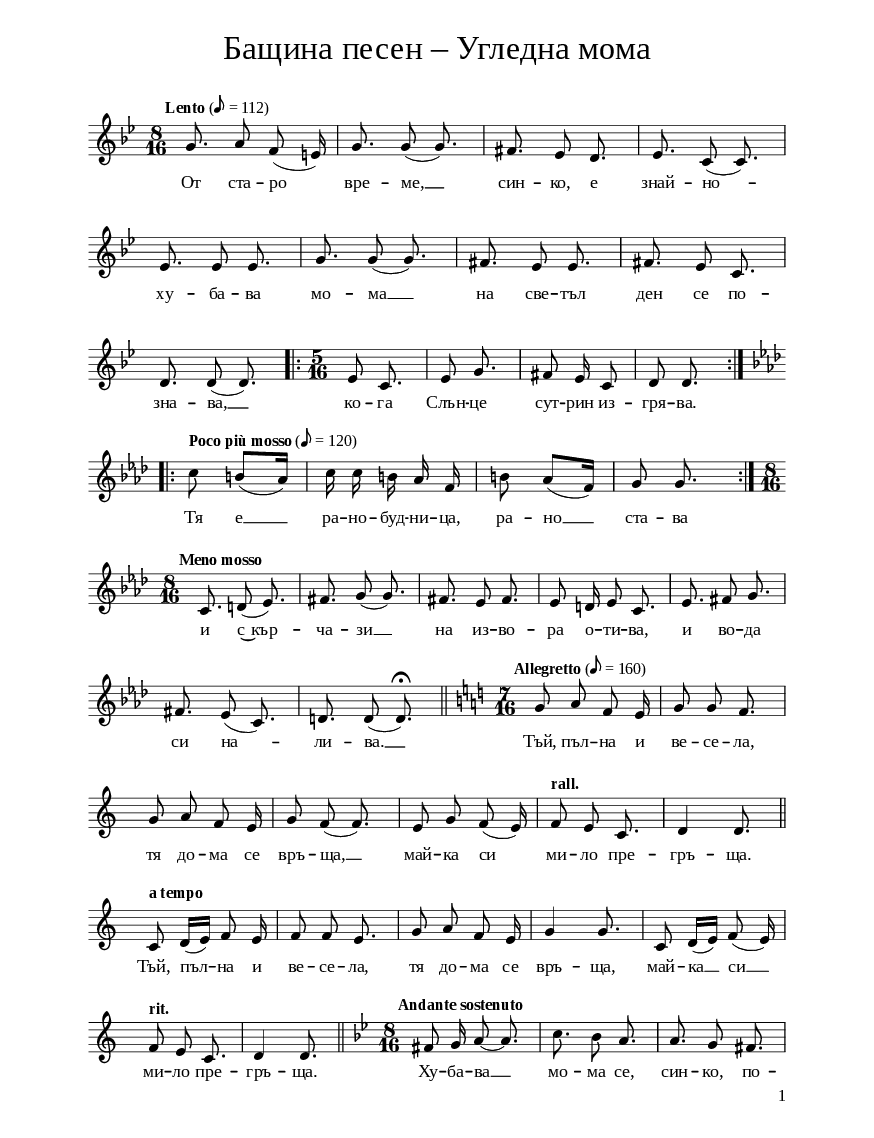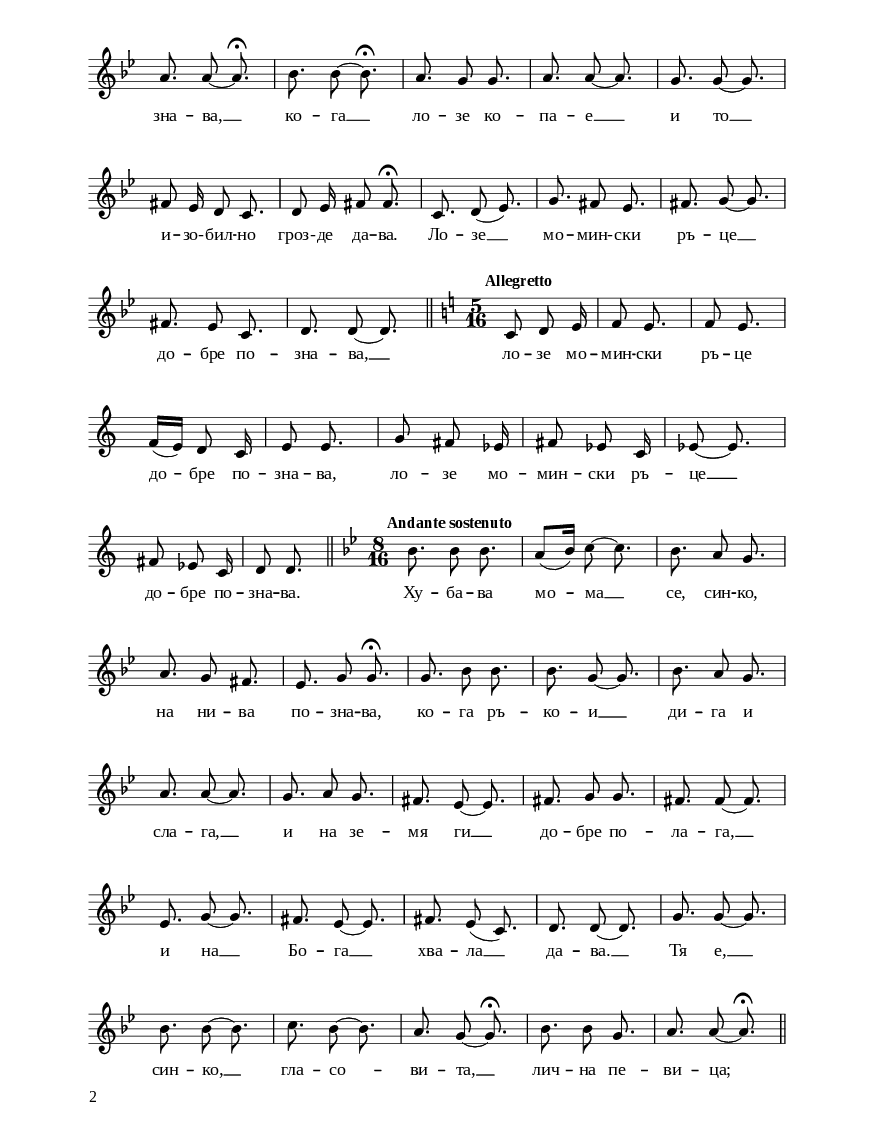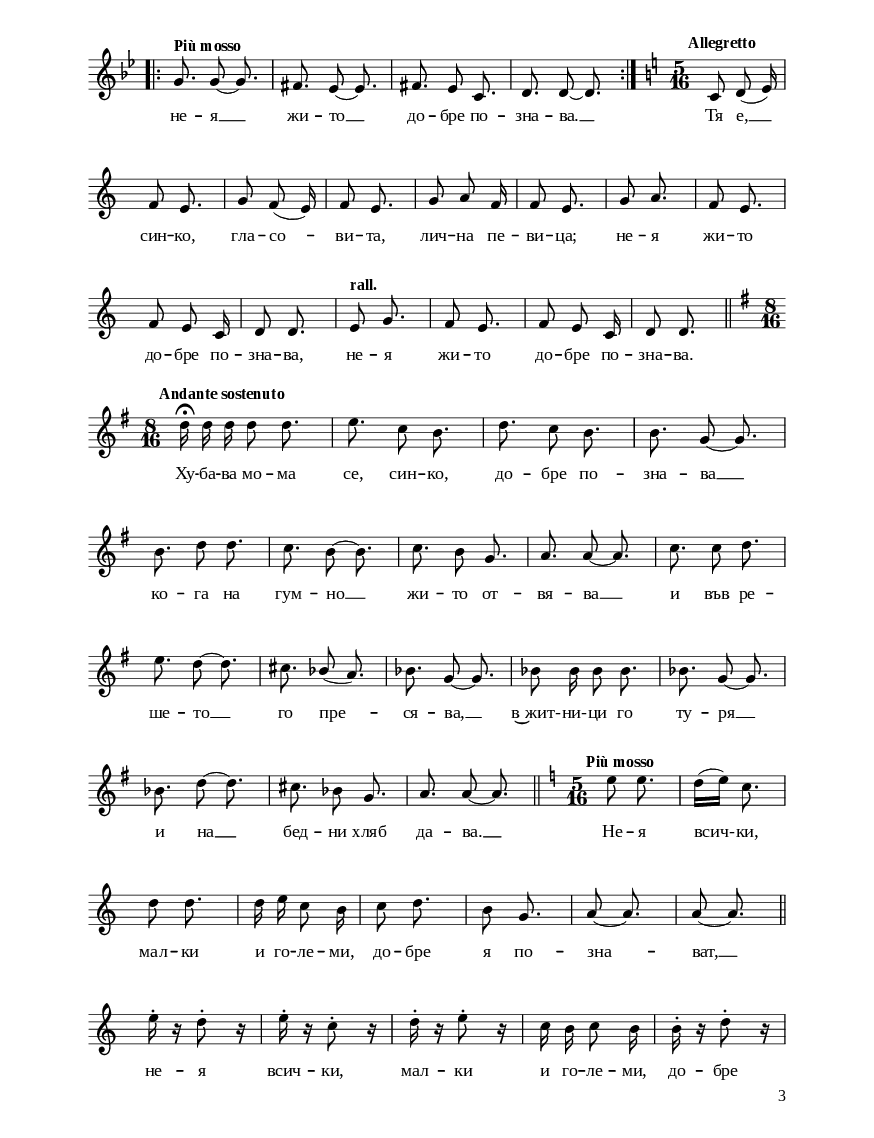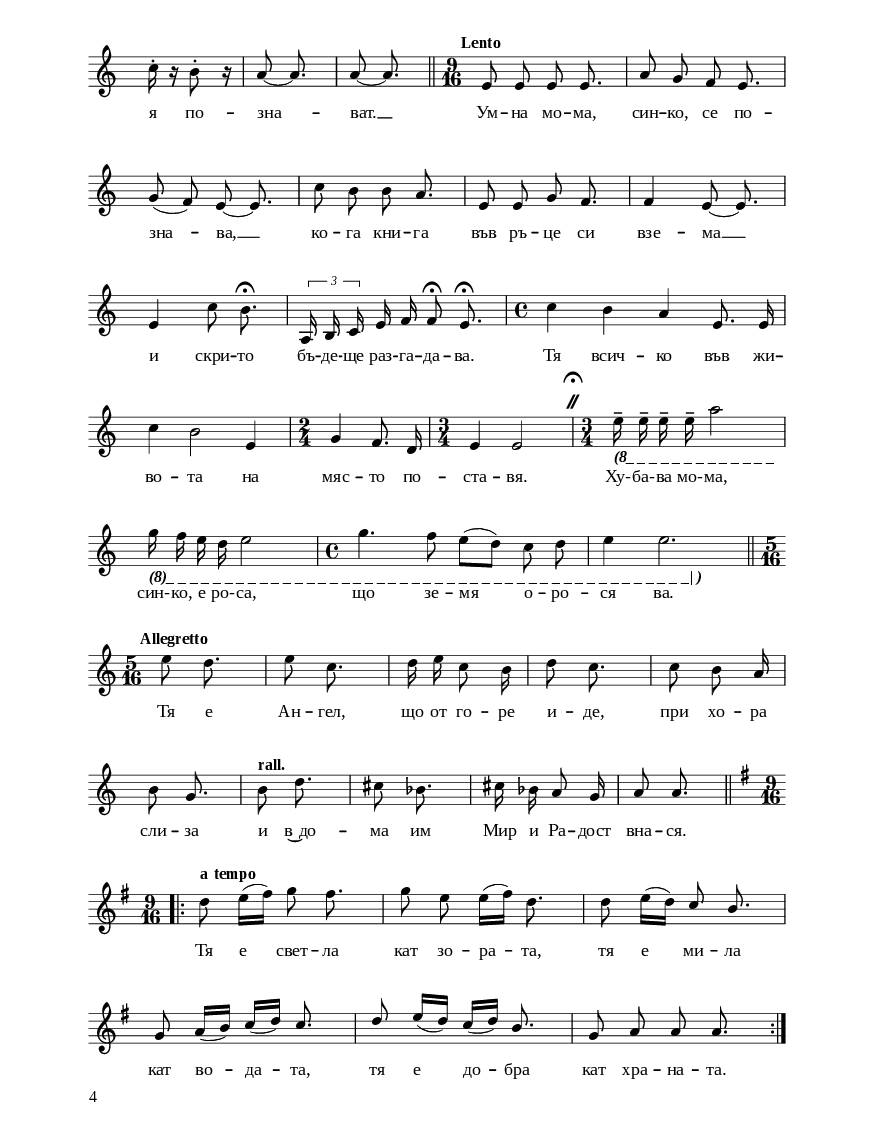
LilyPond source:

\version "2.24.2"

% include paper part and global functions
\include "include/globals.ily"

\bookpart {
  \label #'ref138
  \tocItem \markup "Бащина песен – Угледна мома"
  \paper {
    print-all-headers = ##t
    print-page-number = ##t
    print-first-page-number = ##t

    % put page numbers on the bottom
    oddHeaderMarkup = \markup ""
    evenHeaderMarkup = \markup ""
    oddFooterMarkup = \markup
    \fill-line {
      ""
      \if \should-print-page-number \fromproperty #'page:page-number-string
    }
    evenFooterMarkup = \markup
    \fill-line {
      \if \should-print-page-number \fromproperty #'page:page-number-string
      ""
    }

    left-margin = 1.5\cm
    right-margin = 1.5\cm
    top-margin = 1.6\cm
    bottom-margin = 1.2\cm
    ragged-bottom = ##t % do not spread the staves to fill the whole vertical space

    % change distance between staves
    system-system-spacing =
    #'((basic-distance . 11.5)
       (minimum-distance . 6)
       (padding . 1)
       (stretchability . 12))
  }
  \score {
    \include "include/score-layout.ily"

    \new Voice  \relative c' {
      \clef treble
      \key g \minor
      \time 8/16
      \tempoFunc "Lento" 8 "112"
      \autoBeamOff
      g'8. a8 f(e16) |
      g8. g8(g8.) |
      fis8. ees8 d8. |
      ees8. c8(c8.) | \break

      ees8. ees8 ees8. |
      g8. g8(g8.)  |
      fis8. ees8 ees8.  |
      fis8. ees8 c8.  | \break

      d8. d8(d8.)  |
      \bar ".|:" \time 5/16 ees8 c8.  |
      ees8 g8. |
      fis8 ees16 c8  |
      d8 d8. | \bar ":|.:" \break



      \tempoFunc "Poco più mosso" 8 "120"
      \key f \minor
      c'8 b8[(aes16)] |  |
      c16 c b aes f |  |
      b8 aes([f16])  |
      g8 g8. | \bar ":|."

      \time 8/16 \break
      \tempo "Meno mosso" c,8. d8(ees8.) |
      fis8. g8 (g8.) |
      fis8. ees8 fis8. |
      ees8 d16 ees8 c8. |
      ees8. fis8 g8. | \break

      fis8.ees8(c8.) |
      d8. d8(d8.\fermata) | \bar "||"
      \time 7/16
      \key c \major
      \tempoFunc "Allegretto" 8 "160"
      g8 a f e16 |
      g8 g f8. | \break

      g8 a f e16 |
      g8 f(f8.) |
      e8 g f(e16) |
      \tempo "rall." f8 e c8. |
      d4 d8. | \bar "||" \break

      \tempo "a tempo"
      c8 d16[(e)] f8 e16 |
      f8 f e8. |
      g8 a f e16 |
      g4 g8. |
      c,8 d16[(e)] f8(e16) | \break

      \tempo "rit."
      f8 e c8. |
      d4 d8. | \bar "||"
      \key g \minor
      \time 8/16
      \tempo "Andante sostenuto"
      fis8 g16 a8~ a8. |
      c8. bes8 a8. |
      a8. g8 fis8. | \break

      a8. a8~ a8.\fermata |
      bes8. bes8~ bes8.\fermata |
      a8. g8 g8. |
      a8. a8~ a8. |
      g8. g8~ g8. | \break

      fis8 ees16 d8 c8. |
      d8 ees16 fis8 fis8.\fermata |
      c8. d8(ees8.) |
      g8. fis8 ees8. |
      fis8. g8~ g8. | \break

      fis8. ees8 c8. |
      d8. d8~ d8. | \bar "||"
      \key c \major
      \time 5/16
      \tempo "Allegretto"
      c8 d e 16 |
      f8 e8. |
      f8 e8. | \break

      f16[(e)] d8 c16 |
      e8 e8.|
      g8 fis ees16 |
      fis8 ees8 c16 |
      ees8~ ees8. | \break

      fis8 ees8 c16 |
      d8 d8. | \bar "||"
      \key g \minor
      \time 8/16
      \tempo "Andante sostenuto"
      bes'8. bes8 bes8. |
      a8[(bes16)] c8~ c8. |
      bes8. a8 g8. | \break
      a8. g8 fis8. |
      ees8. g8 g8.\fermata |
      g8. bes8 bes8. |
      bes8. g8~ g8. |
      bes8. a8 g8. | \break

      a8. a8~ a8. |
      g8. a8 g8. |
      fis8. ees8~ ees8. |
      fis8. g8 g8. |
      fis8. fis8~ fis8. | \break

      ees8. g8~ g8. |
      fis8. ees8~ ees8. |
      fis8. ees8(c8.) |
      d8. d8~ d8. |
      g8. g8~ g8. | \break

      bes8. bes8~ bes8. |
      c8. bes8~ bes8. |
      a8. g8~ g8.\fermata |
      bes8. bes8 g8. |
      a8. a8~ a8.\fermata | \break

      \bar ".|:-||"  \tempo "Più mosso"
      g8. g8~ g8. |
      fis8. ees8~ ees8. |
      fis8. ees8 c8. |
      d8. d8~ d8. | \bar ":|."

      \key c \major
      \time 5/16
      \tempo "Allegretto"
      c8 d(e16) | \break

      f8 e8. |
      g8 f8(e16) |
      f8 e8. |
      g8 a f16 |
      f8 e8. |
      g8 a8. |
      f8 e8. | \break

      f8 e c16 |
      d8 d8. |
      \tempo "rall."
      e8 g8. |
      f8 e8. |
      f8 e c16 |
      d8 d8. | \bar "||"
      \time 8/16
      \key g \major
      \break

      \tempo "Andante sostenuto"
      d'16\fermata d d d8 d8. |
      e8. c8 b8. |
      d8. c8 b8. |
      b8. g8~ g8. \break

      b8. d8 d8. |
      c8. b8~ b8. |
      c8. b8 g8. |
      a8. a8~ a8. |
      c8. c8 d8. | \break

      e8. d8~ d8. |
      cis8. \stemUp bes8(a8.) \stemNeutral |
      bes8. g8~ g8. |
      bes8 bes16 bes8 bes8. |
      bes8. g8~ g8. | \break
      bes8. d8~ d8. |
      cis8. bes8 g8. |
      a8. a8~ a8. |  \bar "||"
      \key c \major
      \time 5/16
      \tempo "Più mosso" e'8 e8. |
      d16[(e)] c8. | \break
      d8 d8. |
      d16 e c8  b16 |
      c8 d8. |
      b8 g8. |
      a8~ a8. |
      a8~ a8. | \bar "||" \break

      e'16\staccato r16 d8\staccato r16 |
      e16\staccato r16 c8\staccato r16 |
      d16\staccato r16 e8\staccato r16 |
      c16 b c8 b16 |
      b16\staccato r16 d8\staccato r16 | \break

      c16\staccato r16 b8\staccato r16 |
      a8~ a8. |
      a8~ a8. |  \bar "||"
      \key a \minor
      \time 9/16
      \tempo "Lento" e8 e e e8. |
      a8 g f e8. | \break

      g8(f) e8~ e8. |
      c'8 b b a8. |
      e8 e g f8. |
      f4 e8~ e8. | \break

      e4 c'8 b8.\fermata |
      \tuplet 3/2 { a,16 b c } e f f8\fermata e8.\fermata |
      \time 4/4 c'4 b a e8. e16  \break |

      c'4 b2 e,4 |
      \time 2/4 g4 f8. d16 |
      \time 3/4 e4   e2 \mark\markup{ \column { \hspace #0 \center-align \normalsize \musicglyph #"scripts.ufermata"  \center-align \normalsize \musicglyph #"scripts.caesura.straight" }}
      |
      \bar "|"
      \time 3/4  | % 149

      e'16_\markup \bold \italic {"(8_ _ _ _ _ _ _ _ _ _ _ _ _"} --e16 --e16 --
      e16 --a2   \break | % 151
      g16_\markup \bold \italic {"(8)_ _ _ _ _ _ _ _ _ _ _ _ _ _ _ _ _ _ _ _ _ _ _ _ _ _ _ _ _ _ _ _ _ _ _ _ _ _ _ _ _ _ _ _ _| )"} f16 e16 d16
      e2 | % 152

      \time 4/4  | % 152
      g4.f8 e8 ( [d8 ] )
      c8 d8  | % 153
      e4 e2. \bar "||" \break
      \tempo "Allegretto"
      \time 5/16  | % 154
      e8 d8. | % 155
      e8 c8. | % 156
      d16 e16  c8 b16 |% 158
      d8 c8. | c8 b8 a16 | \break
      b8  g8. |
      b8 ^\markup{ \bold {rall.} }d8. | % 161
      cis8 bes8. | % 162
      cis16 bes16  a8  g16 | % 163
      a8  a8. \bar "||"

      \break \repeat volta 1 {
        | % 164
        \bar ".|:-||"  \key g \major \time 9/16 | % 164
        d8 ^\markup{ \bold {a tempo} } e16 ( [
        fis16 ) ] g8 fis8. | % 165
        g8 e8 e16 ( [ \stemDown
        fis16 ) ]d8. | % 166
        d8 e16 ( [d16 ) ] \stemUp
        c8 b8. \break | % 167
        g8 a16 ( [  b16 ) ]c16 (
        [d16 ) ]c8. | % 168
        d8 e16 ( [d16 ) ] \stemUp
        c16 ( [d16 ) ]b8. | % 169
        g8  a8  a8  a8. \bar ":|."
      }


    }

    \addlyrics {
      От ста -- ро вре -- ме, __ син -- ко, е знай -- но --
      ху -- ба -- ва мо -- ма __ на све -- тъл ден се по --
      зна -- ва, __ ко -- га Слън -- це сут -- рин из -- гря -- ва.
      Тя е __ ра -- но -- буд -- ни -- ца, ра -- но __ ста -- ва
      и с~кър -- ча -- зи __ на из -- во -- ра о -- ти -- ва, и во -- да
      си на -- ли -- ва. __ Тъй, пъл -- на и ве -- се -- ла,
      тя до -- ма се връ -- ща, __ май -- ка си ми -- ло пре -- гръ -- ща.
      Тъй, пъл -- на и ве -- се -- ла,  тя до -- ма се връ -- ща, май -- ка __ си __
      ми -- ло пре -- гръ -- ща. Ху -- ба -- ва __ мо -- ма се, син -- ко, по --
      зна -- ва, __ ко -- га __ ло -- зе ко -- па -- е __ и то __
      и -- "зо-" -- бил -- но "гроз-" -- де да -- ва. Ло -- зе __ мо -- "мин-" -- ски ръ -- це __
      до -- бре по -- зна -- ва, __ ло -- зе мо -- мин -- ски ръ -- це
      до -- бре по -- зна -- ва, ло -- зе мо -- мин -- ски ръ -- це __
      до -- бре по -- зна -- ва. Ху -- ба -- ва мо -- ма __ се, син -- ко,
      на ни -- ва по -- зна -- ва, ко -- га ръ -- ко -- и __ ди -- га и
      сла -- га, __ и на  зе -- мя ги __ до -- бре по -- ла -- га, __
      и на __ Бо -- га __  хва -- ла __ да -- ва. __ Тя е, __
      син -- ко, __ гла -- со -- ви -- та, __  лич -- на пе -- ви -- ца;
      не -- я __ жи -- то __ до -- бре по -- зна -- ва. __ Тя е, __
      син -- ко, гла -- со -- ви -- та, лич -- на пе -- ви -- ца; не -- я жи -- то
      до -- бре по -- зна -- ва, не -- я жи -- то до -- бре по -- зна -- ва.
      Ху -- ба -- ва мо -- ма се, син -- ко, до -- бре по -- зна -- ва __
      ко -- га на гум -- но __  жи -- то от -- вя -- ва __ и във ре --
      ше -- то __ го пре -- ся -- ва, __ "в~жит-" -- "ни-" -- ци го ту -- ря __
      и на __  бед -- ни хляб да -- ва. __ Не -- я "всич-" -- ки,
      мал -- ки и го -- ле -- ми, до -- бре я по -- зна -- ват, __
      не -- я всич -- ки, мал -- ки и го -- ле -- ми, до -- бре
      я по -- зна -- ват. __ Ум -- на мо -- ма, син -- ко, се по --
      зна -- ва, __ ко -- га кни -- га във ръ -- це си взе -- ма __
      и скри -- то бъ -- де -- ще раз -- га -- да -- ва. Тя всич -- ко във жи --
      во -- та на мяс -- то по -- ста -- вя. "Ху-" -- "ба-" -- ва "мо-" -- ма,
      "син-" -- ко, е "ро-" -- са, що зе -- мя о -- ро -- ся ва.
      Тя е Ан -- гел, що от го -- ре и -- де, при хо -- ра
      сли -- за  и в~до -- ма им Мир и Ра -- дост вна -- ся.
      Тя е свет -- ла кат зо -- ра -- та, тя е ми -- ла
      кат во -- да -- та, тя е до -- бра кат хра -- на -- та.
    }

    \header {
      title = \titleFunc "Бащина песен – Угледна мома" "Baština pesen – Ugledna moma"
    }

    \midi{}

  } % score

} % bookpart
